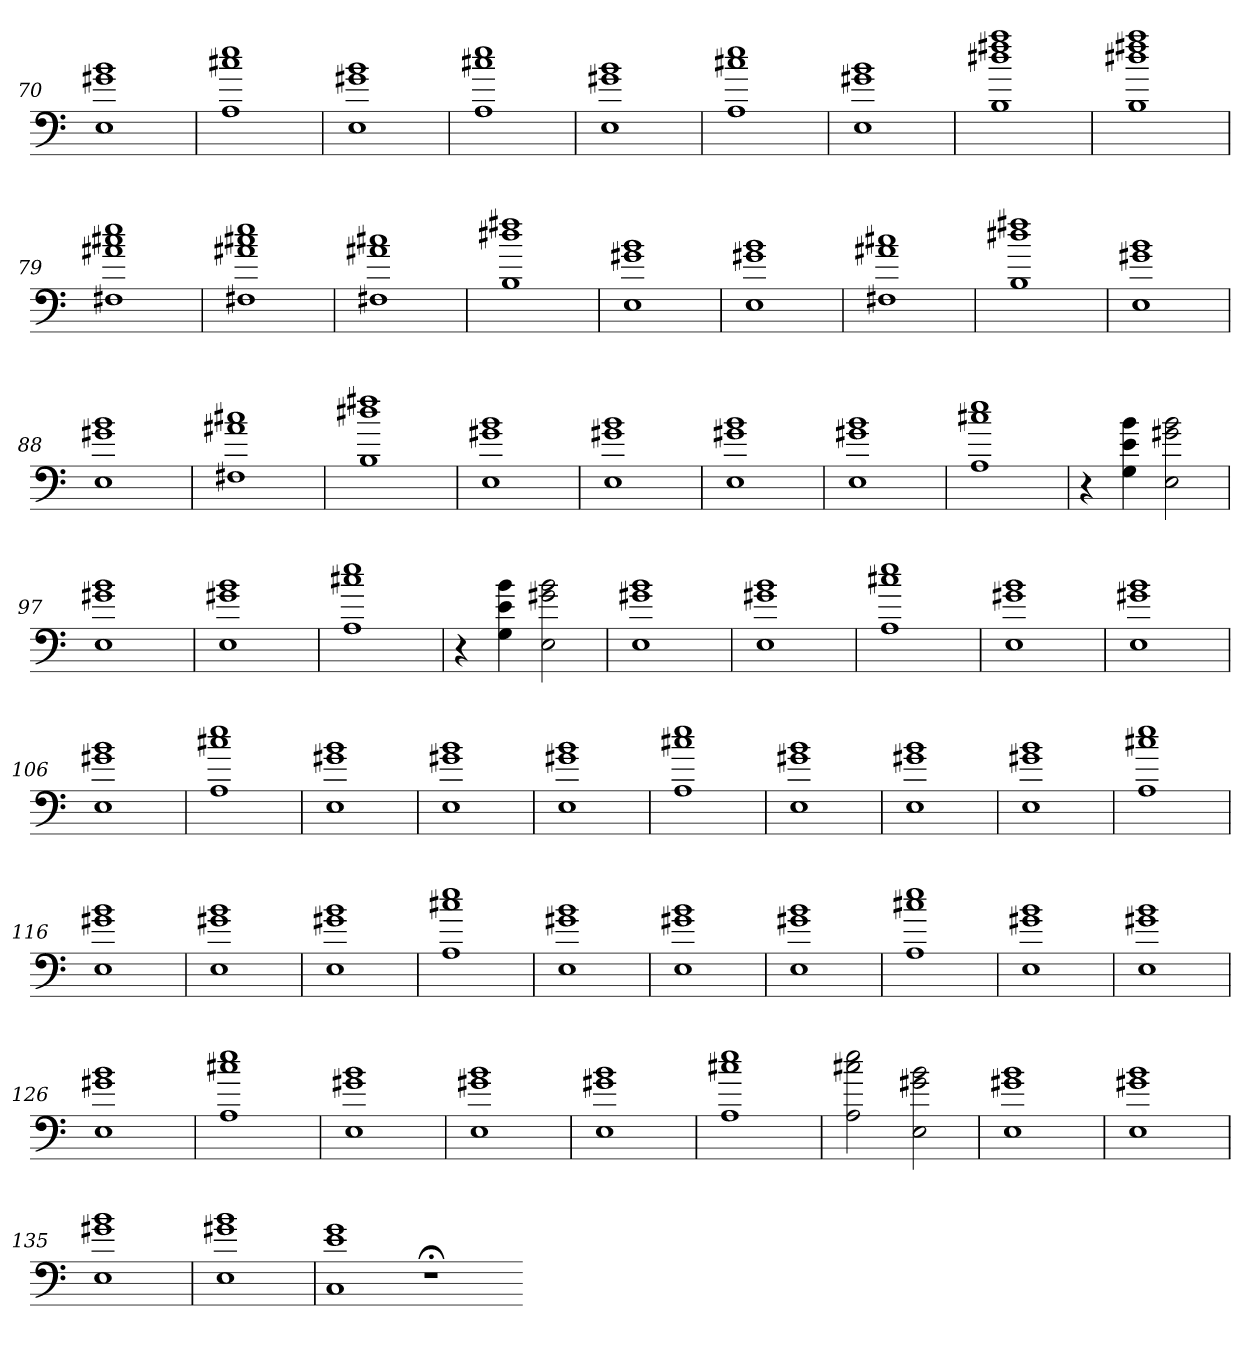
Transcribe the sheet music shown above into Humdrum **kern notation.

**kern
*part1
*staff1
=70
1E 1g#X 1b
=71
1A 1cc#X 1ee
=72
1E 1g#X 1b
=73
1A 1cc#X 1ee
=74
1E 1g#X 1b
=75
1A 1cc#X 1ee
=76
1E 1g#X 1b
=77
1B 1dd#X 1ff#X 1aa
=78
1B 1dd#X 1ff#X 1aa
=79
1F#X 1a#X 1cc#X 1ee
=80
1F#X 1a#X 1cc#X 1ee
=81
1F#X 1a#X 1cc#X
=82
1B 1dd#X 1ff#X
=83
1E 1g#X 1b
=84
1E 1g#X 1b
=85
1F#X 1a#X 1cc#X
=86
1B 1dd#X 1ff#X
=87
1E 1g#X 1b
=88
1E 1g#X 1b
=89
1F#X 1a#X 1cc#X
=90
1B 1dd#X 1ff#X
=91
1E 1g#X 1b
=92
1E 1g#X 1b
=93
1E 1g#X 1b
=94
1E 1g#X 1b
=95
1A 1cc#X 1ee
=96
4r
4G 4e 4b
2E 2g#X 2b
=97
1E 1g#X 1b
=98
1E 1g#X 1b
=99
1A 1cc#X 1ee
=100
4r
4G 4e 4b
2E 2g#X 2b
=101
1E 1g#X 1b
=102
1E 1g#X 1b
=103
1A 1cc#X 1ee
=104
1E 1g#X 1b
=105
1E 1g#X 1b
=106
1E 1g#X 1b
=107
1A 1cc#X 1ee
=108
1E 1g#X 1b
=109
1E 1g#X 1b
=110
1E 1g#X 1b
=111
1A 1cc#X 1ee
=112
1E 1g#X 1b
=113
1E 1g#X 1b
=114
1E 1g#X 1b
=115
1A 1cc#X 1ee
=116
1E 1g#X 1b
=117
1E 1g#X 1b
=118
1E 1g#X 1b
=119
1A 1cc#X 1ee
=120
1E 1g#X 1b
=121
1E 1g#X 1b
=122
1E 1g#X 1b
=123
1A 1cc#X 1ee
=124
1E 1g#X 1b
=125
1E 1g#X 1b
=126
1E 1g#X 1b
=127
1A 1cc#X 1ee
=128
1E 1g#X 1b
=129
1E 1g#X 1b
=130
1E 1g#X 1b
=131
1A 1cc#X 1ee
=132
2A 2cc#X 2ee
2E 2g#X 2b
=133
1E 1g#X 1b
=134
1E 1g#X 1b
=135
1E 1g#X 1b
=136
1E 1g#X 1b
=137
1C 1e 1g
1r;<
=-
*-
